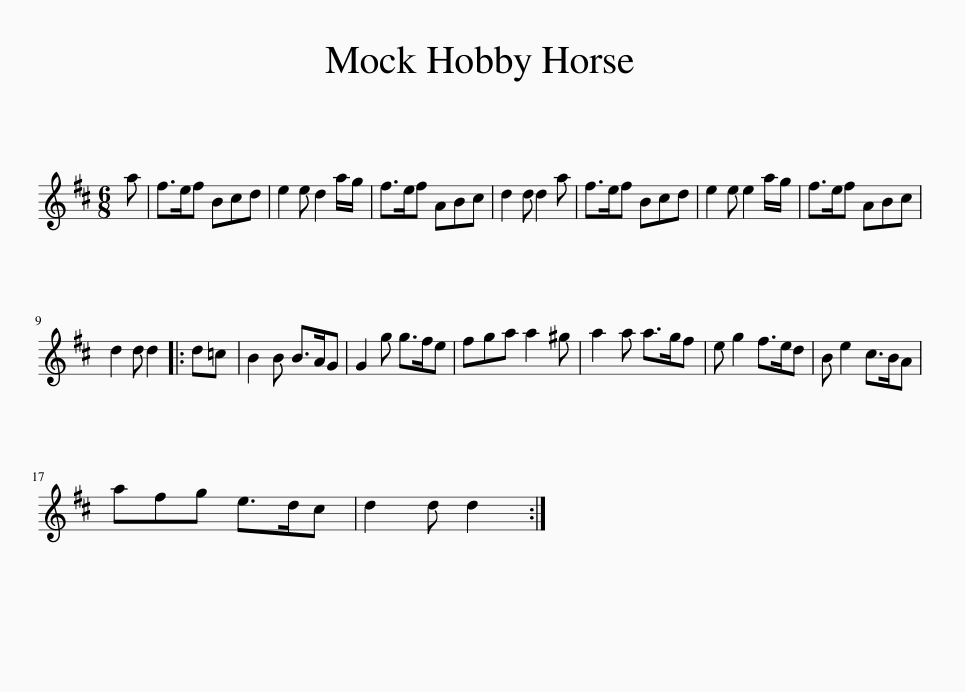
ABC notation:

X:1
L:1/8
M:6/8
I:linebreak $
K:D
V:1 treble
V:1
 a | f>ef Bcd | e2 e d2 a/g/ | f>ef ABc | d2 d d2 a | %5
 f>ef Bcd | e2 e e2 a/g/ | f>ef ABc |$ d2 d d2 |: d=c | %10
 B2 B B>AG | G2 g g>fe | fga a2 ^g | a2 a a>gf | e g2 f>ed | %15
 B e2 c>BA |$ afg e>dc | d2 d d2 :| %18
